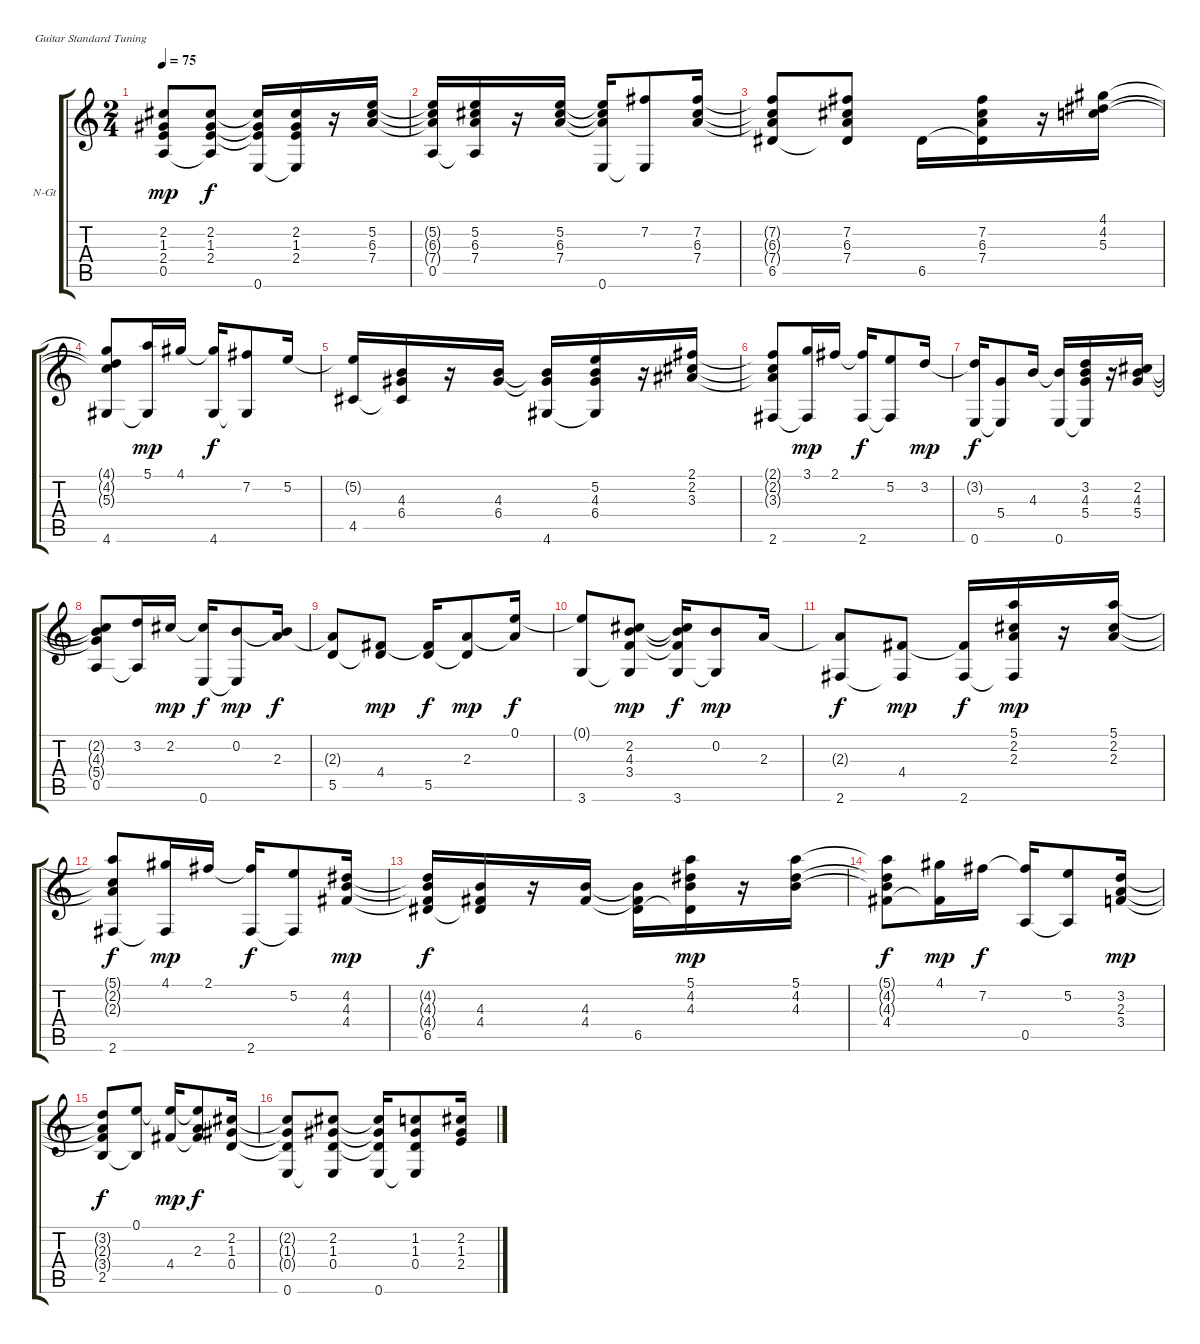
\bracketExtendMode groupsimilarinstruments
\firstSystemTrackNameOrientation horizontal
\otherSystemsTrackNameOrientation horizontal
\track ("piste1" "N-Gt") {instrument acousticguitarnylon}
\staff {score tabs}
\tuning (E4 B3 G3 D3 A2 E2)
\ts (2 4)
\tempo 75
\clef g2
\ks c
(2.2 1.3 2.4 0.5).8{dy mp instrument acousticguitarnylon} (2.2 1.3 2.4 0.5{t}).8{dy f} (2.2{t} 1.3{t} 2.4{t} 0.6).16 (2.2 1.3 2.4 0.6{t}).16 r.16 (5.2 6.3 7.4).16 |
(5.2{t} 6.3{t} 7.4{t} 0.5).16 (5.2 6.3 7.4 0.5{t}).16 r.16 (5.2 6.3 7.4).16 (5.2{t} 6.3{t} 7.4{t} 0.6).16 (7.2 0.6{t}).8 (7.2 6.3 7.4).16 |
(7.2{t} 6.3{t} 7.4{t} 6.5).8 (7.2 6.3 7.4 6.5{t}).8 6.5.16 (7.2 6.3 7.4 6.5{t}).16 r.16 (4.1 4.2 5.3).16 |
(4.1{t} 4.2{t} 5.3{t} 4.6).8 (5.1 4.6{t}).16{dy mp} 4.1.16 (4.1{t} 4.6).16{dy f} (7.2 4.6{t}).8 5.2.16 |
(5.2{t} 4.5).16 (4.3 6.4 4.5{t}).16 r.16 (4.3 6.4).16 (4.3{t} 6.4{t} 4.6).16 (5.2 4.3 6.4 4.6{t}).16 r.16 (2.1 2.2 3.3).16 |
(2.1{t} 2.2{t} 3.3{t} 2.6).8 (3.1 2.6{t}).16{dy mp} 2.1.16 (2.1{t} 2.6).16{dy f} (5.2 2.6{t}).8 3.2.16{dy mp} |
(3.2{t} 0.6).16{dy f} (5.4 0.6{t}).8 4.3.16 (4.3{t} 0.6).16 (3.2 4.3 5.4 0.6{t}).16 r.16 (2.2 4.3 5.4).16 |
(2.2{t} 4.3{t} 5.4{t} 0.5).8 (3.2 0.5{t}).16 2.2.16{dy mp} (2.2{t} 0.6).16{dy f} (0.2 0.6{t}).8{dy mp} (0.2{t} 2.3).16{dy f} |
(2.3{t} 5.5).8 (4.4 5.5{t}).8{dy mp} (4.4{t} 5.5).16{dy f} (2.3 5.5{t}).8{dy mp} (0.1 2.3{t}).16{dy f} |
(0.1{t} 3.6).8 (2.2 4.3 3.4 3.6{t}).8{dy mp} (2.2{t} 4.3{t} 3.4{t} 3.6).16{dy f} (0.2 3.6{t}).8{dy mp} 2.3.16 |
(2.3{t} 2.6).8{dy f} (4.4 2.6{t}).8{dy mp} (4.4{t} 2.6).16{dy f} (5.1 2.2 2.3 2.6{t}).16{dy mp} r.16 (5.1 2.2 2.3).16 |
(5.1{t} 2.2{t} 2.3{t} 2.6).8{dy f} (4.1 2.6{t}).16{dy mp} 2.1.16 (2.1{t} 2.6).16{dy f} (5.2 2.6{t}).8 (4.2 4.3 4.4).16{dy mp} |
(4.2{t} 4.3{t} 4.4{t} 6.5).16{dy f} (4.3 4.4 6.5{t}).16 r.16 (4.3 4.4).16 (4.3{t} 4.4{t} 6.5).16 (5.1 4.2 4.3 6.5{t}).16{dy mp} r.16 (5.1 4.2 4.3).16 |
(5.1{t} 4.2{t} 4.3{t} 4.4).8{dy f} (4.1 4.4{t}).16{dy mp} 7.2.16{dy f} (7.2{t} 0.5).16 (5.2 0.5{t}).8 (3.2 2.3 3.4).16{dy mp} |
(3.2{t} 2.3{t} 3.4{t} 2.5).8{dy f} (0.1 2.5{t}).8 (4.4 0.1{t}).16{dy mp} (0.1{t} 2.3 4.4{t}).8{dy f} (2.2 1.3 0.4).16 |
(2.2{t} 1.3{t} 0.4{t} 0.6).8 (2.2 1.3 0.4 0.6{t}).8 (2.2{t} 1.3{t} 0.4{t} 0.6).16 (1.2 1.3 0.4 0.6{t}).8 (2.2 1.3 2.4).16
